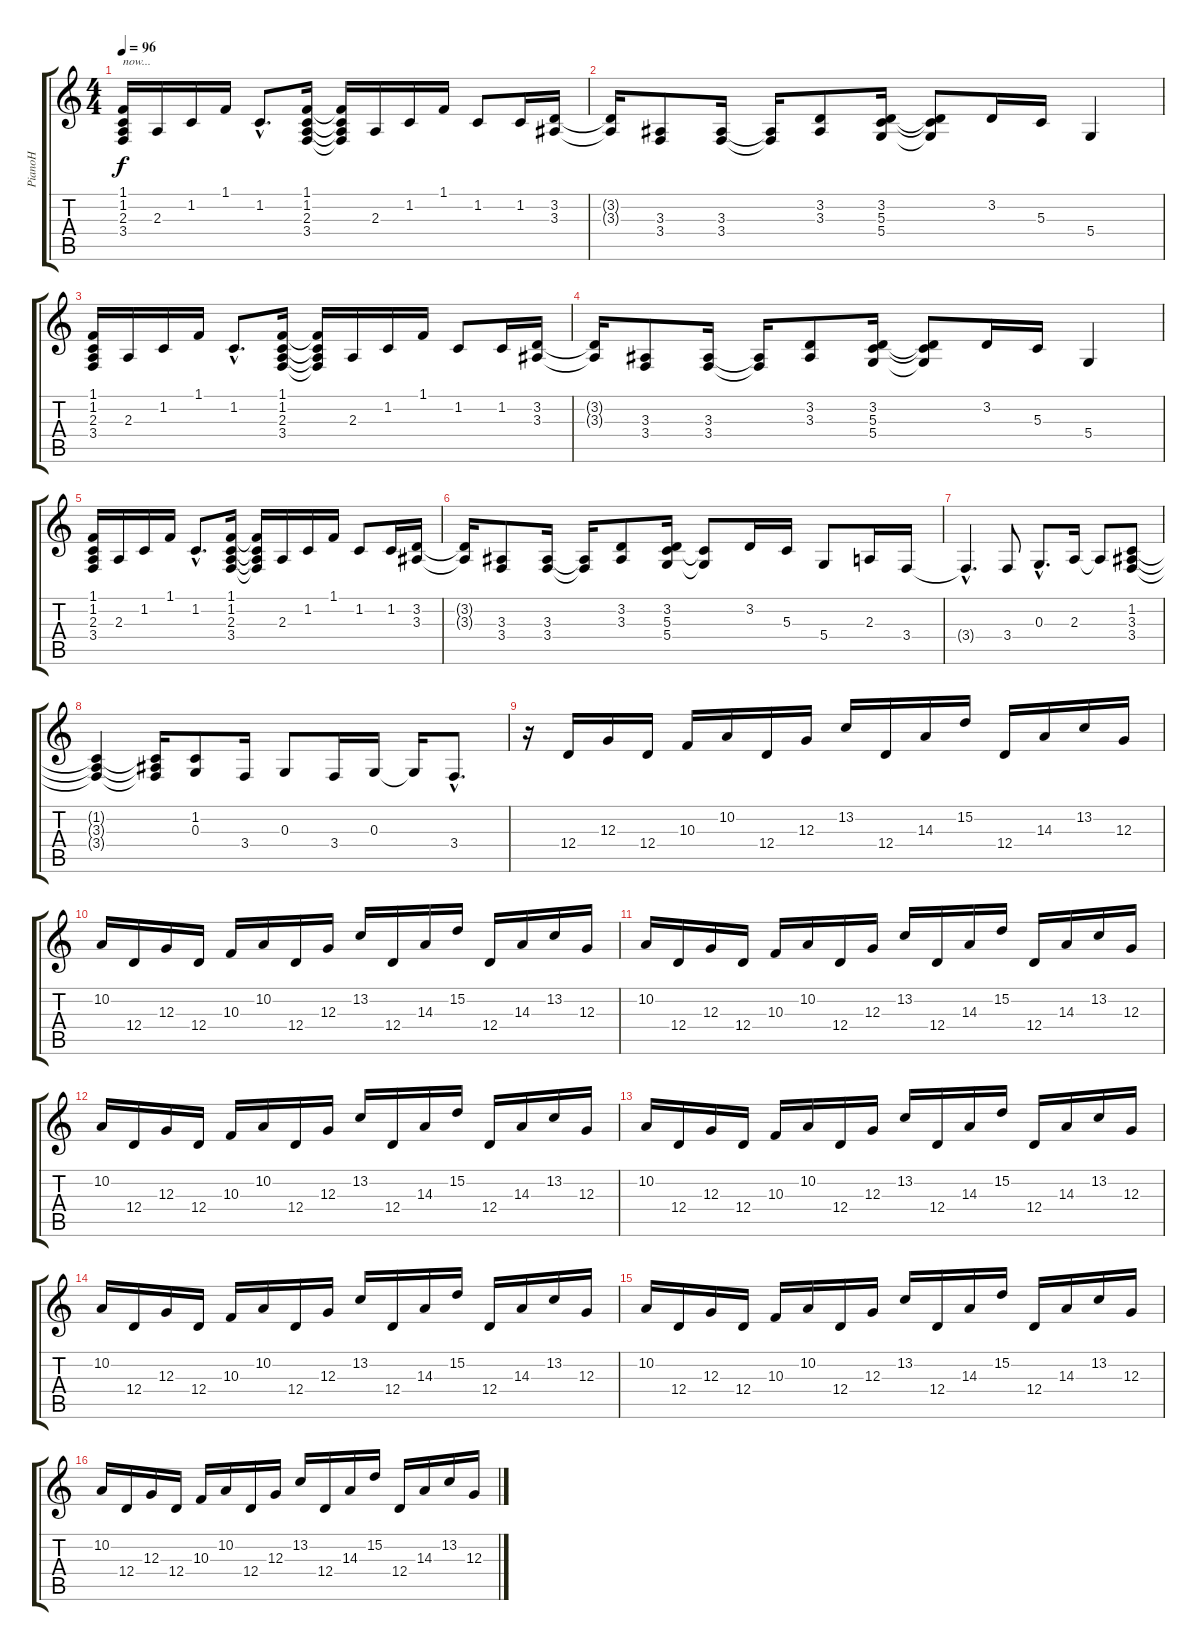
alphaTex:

\track ("PianoH" "PianoH") {instrument acousticgrandpiano}
\staff {score tabs}
\tuning (E4 B3 G3 D3 A2 E2) {hide}
\ts (4 4)
\tempo 96
\clef g2
\ks c
(1.1 1.2 2.3 3.4).16{txt "now..." dy f} 2.3.16 1.2.16 1.1.16 1.2{hac}.8{d} (1.1 1.2 2.3 3.4).16 (1.1{t} 1.2{t} 2.3{t} 3.4{t}).16 2.3.16 1.2.16 1.1.16 1.2.8 1.2.16 (3.2 3.3).16 |
(3.2{t} 3.3{t}).16 (3.3 3.4).8 (3.3 3.4).16 (3.3{t} 3.4{t}).16 (3.2 3.3).8 (3.2 5.3 5.4).16 (3.2{t} 5.3{t} 5.4{t}).8 3.2.16 5.3.16 5.4.4 |
(1.1 1.2 2.3 3.4).16 2.3.16 1.2.16 1.1.16 1.2{hac}.8{d} (1.1 1.2 2.3 3.4).16 (1.1{t} 1.2{t} 2.3{t} 3.4{t}).16 2.3.16 1.2.16 1.1.16 1.2.8 1.2.16 (3.2 3.3).16 |
(3.2{t} 3.3{t}).16 (3.3 3.4).8 (3.3 3.4).16 (3.3{t} 3.4{t}).16 (3.2 3.3).8 (3.2 5.3 5.4).16 (3.2{t} 5.3{t} 5.4{t}).8 3.2.16 5.3.16 5.4.4 |
(1.1 1.2 2.3 3.4).16 2.3.16 1.2.16 1.1.16 1.2{hac}.8{d} (1.1 1.2 2.3 3.4).16 (1.1{t} 1.2{t} 2.3{t} 3.4{t}).16 2.3.16 1.2.16 1.1.16 1.2.8 1.2.16 (3.2 3.3).16 |
(3.2{t} 3.3{t}).16 (3.3 3.4).8 (3.3 3.4).16 (3.3{t} 3.4{t}).16 (3.2 3.3).8 (3.2 5.3 5.4).16 (5.3{t} 5.4{t}).8 3.2.16 5.3.16 5.4.8 2.3.16 3.4.16 |
3.4{hac t}.4{d} 3.4.8 0.3{hac}.8{d} 2.3.16 2.3{t}.8 (1.2 3.3 3.4).8 |
(1.2{t} 3.3{t} 3.4{t}).4 (1.2{t} 3.3{t} 3.4{t}).16 (1.2 0.3).8 3.4.16 0.3.8 3.4.16 0.3.16 0.3{t}.16 3.4{hac}.8{d} |
r.16 12.4.16 12.3.16 12.4.16 10.3.16 10.2.16 12.4.16 12.3.16 13.2.16 12.4.16 14.3.16 15.2.16 12.4.16 14.3.16 13.2.16 12.3.16 |
10.2.16 12.4.16 12.3.16 12.4.16 10.3.16 10.2.16 12.4.16 12.3.16 13.2.16 12.4.16 14.3.16 15.2.16 12.4.16 14.3.16 13.2.16 12.3.16 |
10.2.16 12.4.16 12.3.16 12.4.16 10.3.16 10.2.16 12.4.16 12.3.16 13.2.16 12.4.16 14.3.16 15.2.16 12.4.16 14.3.16 13.2.16 12.3.16 |
10.2.16 12.4.16 12.3.16 12.4.16 10.3.16 10.2.16 12.4.16 12.3.16 13.2.16 12.4.16 14.3.16 15.2.16 12.4.16 14.3.16 13.2.16 12.3.16 |
10.2.16 12.4.16 12.3.16 12.4.16 10.3.16 10.2.16 12.4.16 12.3.16 13.2.16 12.4.16 14.3.16 15.2.16 12.4.16 14.3.16 13.2.16 12.3.16 |
10.2.16 12.4.16 12.3.16 12.4.16 10.3.16 10.2.16 12.4.16 12.3.16 13.2.16 12.4.16 14.3.16 15.2.16 12.4.16 14.3.16 13.2.16 12.3.16 |
10.2.16 12.4.16 12.3.16 12.4.16 10.3.16 10.2.16 12.4.16 12.3.16 13.2.16 12.4.16 14.3.16 15.2.16 12.4.16 14.3.16 13.2.16 12.3.16 |
10.2.16 12.4.16 12.3.16 12.4.16 10.3.16 10.2.16 12.4.16 12.3.16 13.2.16 12.4.16 14.3.16 15.2.16 12.4.16 14.3.16 13.2.16 12.3.16
